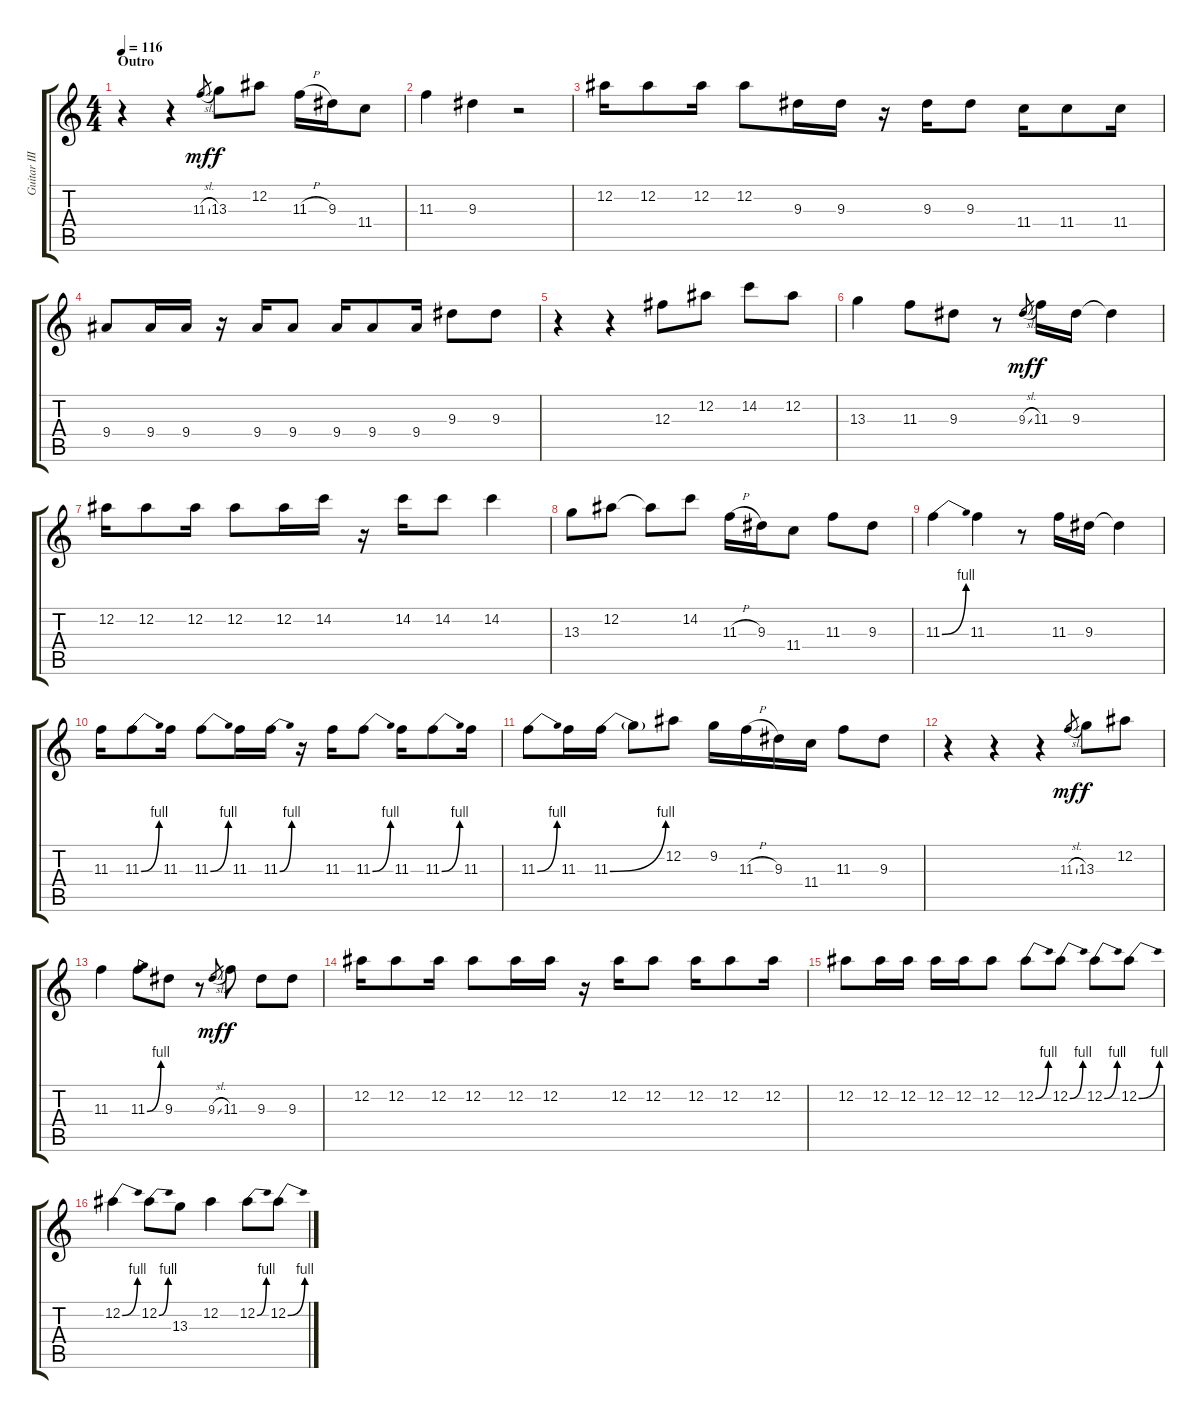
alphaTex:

\track ("Guitar III" "Guitar III") {instrument overdrivenguitar}
\staff {score tabs}
\tuning (Eb4 Bb3 Gb3 Db3 Ab2 Eb2) {hide}
\ts (4 4)
\section ("" "Outro")
\tempo 116
\clef g2
\ks c
r.4{dy f} r.4 11.3{sl}.8{gr dy mf} 13.3.8{dy f} 12.2.8 11.3{h}.16 9.3.16 11.4.8 |
11.3.4 9.3.4 r.2 |
12.2.16 12.2.8 12.2.16 12.2.8 9.3.16 9.3.16 r.16 9.3.16 9.3.8 11.4.16 11.4.8 11.4.16 |
9.4.8 9.4.16 9.4.16 r.16 9.4.16 9.4.8 9.4.16 9.4.8 9.4.16 9.3.8 9.3.8 |
r.4 r.4 12.3.8 12.2.8 14.2.8 12.2.8 |
13.3.4 11.3.8 9.3.8 r.8 9.3{sl}.8{gr dy mf} 11.3.16{dy f} 9.3.16 9.3{t}.4 |
12.2.16 12.2.8 12.2.16 12.2.8 12.2.16 14.2.16 r.16 14.2.16 14.2.8 14.2.4 |
13.3.8 12.2.8 12.2{t}.8 14.2.8 11.3{h}.16 9.3.16 11.4.8 11.3.8 9.3.8 |
11.3{be (bend 0 0 60 4)}.4 11.3.4 r.8 11.3.16 9.3.16 9.3{t}.4 |
11.3.16{volume 10} 11.3{be (bend 0 0 60 4)}.8 11.3.16 11.3{be (bend 0 0 60 4)}.8 11.3.16 11.3{be (bend 0 0 60 4)}.16 r.16 11.3.16 11.3{be (bend 0 0 60 4)}.8 11.3.16 11.3{be (bend 0 0 60 4)}.8 11.3.16 |
11.3{be (bend 0 0 60 4)}.8 11.3.16 11.3{be (bend 0 0 60 4)}.16 11.3{t}.8 12.2.8 9.2.16 11.3{h}.16 9.3.16 11.4.16 11.3.8 9.3.8 |
r.4 r.4 r.4 11.3{sl}.8{gr dy mf} 13.3.8{dy f} 12.2.8 |
11.3.4{volume 8} 11.3{be (bend 0 0 60 4)}.8 9.3.8 r.8 9.3{sl}.8{gr dy mf} 11.3.8{dy f} 9.3.8 9.3.8 |
12.2.16 12.2.8 12.2.16 12.2.8 12.2.16 12.2.16 r.16 12.2.16 12.2.8 12.2.16 12.2.8 12.2.16 |
12.2.8{volume 6} 12.2.16 12.2.16 12.2.16 12.2.16 12.2.8 12.2{be (bend 0 0 60 4)}.8 12.2{be (bend 0 0 60 4)}.8 12.2{be (bend 0 0 60 4)}.8 12.2{be (bend 0 0 60 4)}.8 |
12.2{be (bend 0 0 60 4)}.4 12.2{be (bend 0 0 60 4)}.8 13.3.8 12.2.4 12.2{be (bend 0 0 60 4)}.8 12.2{be (bend 0 0 60 4)}.8
